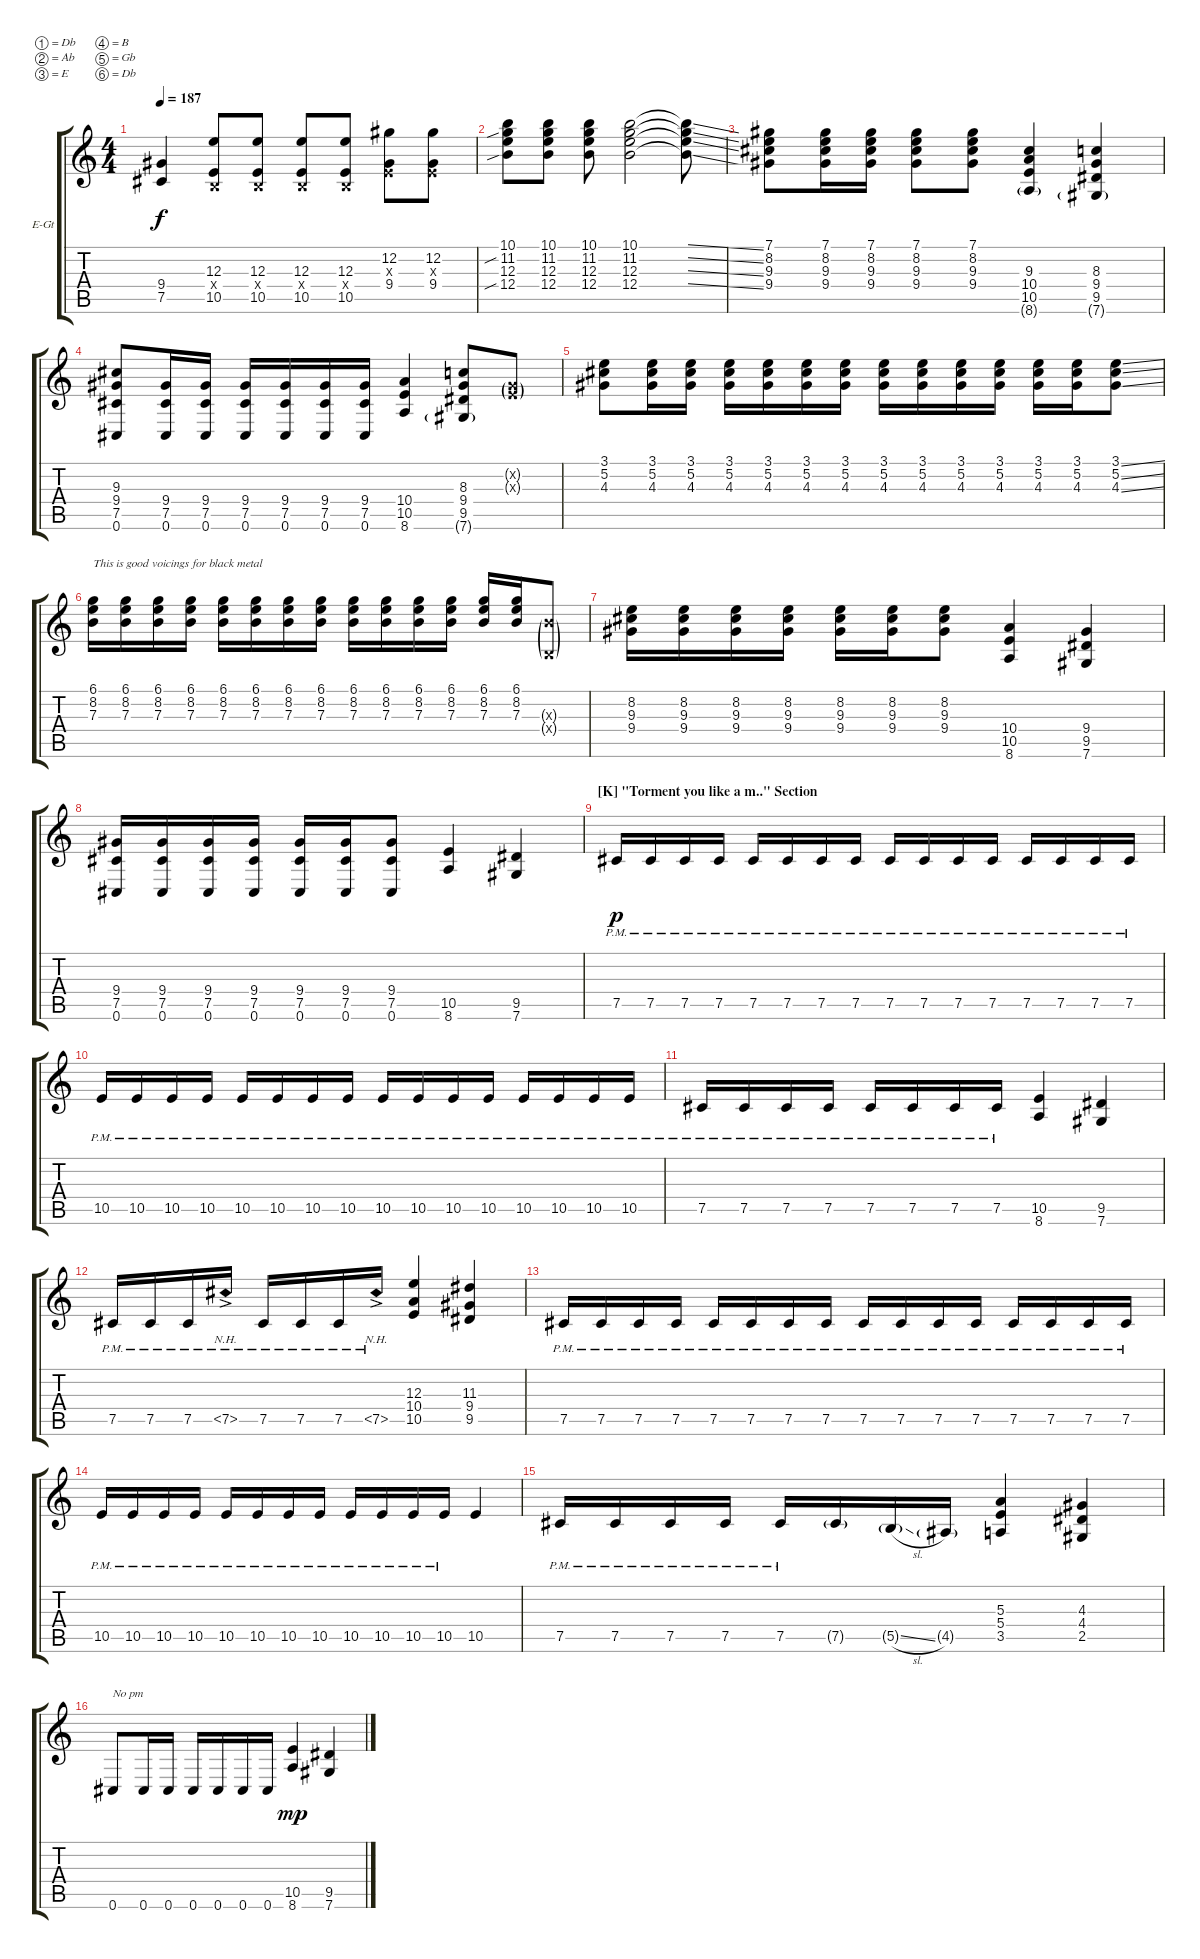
\defaultSystemsLayout 4
\bracketExtendMode groupsimilarinstruments
\firstSystemTrackNameOrientation horizontal
\otherSystemsTrackNameOrientation horizontal
\track ("Left Guitar (Main)" "E-Gt") {instrument distortionguitar}
\staff {score tabs}
\tuning (Db4 Ab3 E3 B2 Gb2 Db2)
\ts (4 4)
\tempo 187
\clef g2
\scale
0.333333
\ks c
(7.5 9.4).4{dy f} (10.5 12.3 0.4{x}).8 (10.5 12.3 0.4{x}).8 (10.5 12.3 0.4{x}).8 (10.5 12.3 0.4{x}).8 (9.4 0.3{x} 12.2).8 (9.4 0.3{x} 12.2).8 |
\scale
0.333333 (12.4{sib} 11.2{sib} 12.3 10.1).8 (11.2 12.3 12.4 10.1).8 (11.2 12.3 12.4 10.1).8 (11.2 12.3 12.4 10.1).2 (12.4{ss t} 12.3{ss t} 11.2{ss t} 10.1{ss t}).8 |
\scale
0.333333 (9.4 9.3 8.2 7.1).8 (9.4 9.3 8.2 7.1).16 (9.4 9.3 8.2 7.1).16 (9.4 9.3 8.2 7.1).8 (9.4 9.3 8.2 7.1).8 (10.5 10.4 9.3 8.6{g}).4 (9.5 9.4 8.3 7.6{g}).4 |
\scale
0.333333 (0.6 7.5 9.4 9.3).8 (0.6 7.5 9.4).16 (0.6 7.5 9.4).16 (0.6 7.5 9.4).16 (0.6 7.5 9.4).16 (0.6 7.5 9.4).16 (0.6 7.5 9.4).16 (10.5 10.4 8.6).4 (9.5 9.4 7.6{g} 8.3).8 (0.3{g x} 0.2{g x}).8 |
\scale
0.333333 (3.1 5.2 4.3).8 (3.1 5.2 4.3).16 (3.1 5.2 4.3).16 (3.1 5.2 4.3).16 (3.1 5.2 4.3).16 (3.1 5.2 4.3).16 (3.1 5.2 4.3).16 (3.1 5.2 4.3).16 (3.1 5.2 4.3).16 (3.1 5.2 4.3).16 (3.1 5.2 4.3).16 (3.1 5.2 4.3).16 (3.1 5.2 4.3).16 (3.1{ss} 5.2{ss} 4.3{ss}).8 |
\scale
0.333333 (6.1 7.3 8.2).16{txt "This is good voicings for black metal"} (6.1 7.3 8.2).16 (6.1 7.3 8.2).16 (6.1 7.3 8.2).16 (6.1 7.3 8.2).16 (6.1 7.3 8.2).16 (6.1 7.3 8.2).16 (6.1 7.3 8.2).16 (6.1 7.3 8.2).16 (6.1 7.3 8.2).16 (6.1 7.3 8.2).16 (6.1 7.3 8.2).16 (6.1 7.3 8.2).16 (6.1 7.3 8.2).16 (7.3{g x} 0.4{g x}).8 |
\scale
0.333333 (9.4 9.3 8.2).16 (9.4 9.3 8.2).16 (9.4 9.3 8.2).16 (9.4 9.3 8.2).16 (9.4 9.3 8.2).16 (9.4 9.3 8.2).16 (9.4 9.3 8.2).8 (10.5 10.4 8.6).4 (9.5 9.4 7.6).4 |
\scale
0.333333 (0.6 7.5 9.4).16 (0.6 7.5 9.4).16 (0.6 7.5 9.4).16 (0.6 7.5 9.4).16 (0.6 7.5 9.4).16 (0.6 7.5 9.4).16 (0.6 7.5 9.4).8 (10.5 8.6).4 (9.5 7.6).4 |
\section ("K" "\"Torment you like a m..\" Section")
\scale
0.333333 7.5{pm}.16{dy p} 7.5{pm}.16 7.5{pm}.16 7.5{pm}.16 7.5{pm}.16 7.5{pm}.16 7.5{pm}.16 7.5{pm}.16 7.5{pm}.16 7.5{pm}.16 7.5{pm}.16 7.5{pm}.16 7.5{pm}.16 7.5{pm}.16 7.5{pm}.16 7.5{pm}.16 |
\scale
0.333333 10.5{pm}.16 10.5{pm}.16 10.5{pm}.16 10.5{pm}.16 10.5{pm}.16 10.5{pm}.16 10.5{pm}.16 10.5{pm}.16 10.5{pm}.16 10.5{pm}.16 10.5{pm}.16 10.5{pm}.16 10.5{pm}.16 10.5{pm}.16 10.5{pm}.16 10.5{pm}.16 |
\scale
0.333333 7.5{pm}.16 7.5{pm}.16 7.5{pm}.16 7.5{pm}.16 7.5{pm}.16 7.5{pm}.16 7.5{pm}.16 7.5{pm}.16 (8.6 10.5).4 (7.6 9.5).4 |
\scale
0.333333 7.5{pm}.16 7.5{pm}.16 7.5{pm}.16 7.5{nh ac pm}.16 7.5{pm}.16 7.5{pm}.16 7.5{pm}.16 7.5{nh ac pm}.16 (10.4 12.3 10.5).4 (9.5 9.4 11.3).4 |
\scale
0.333333 7.5{pm}.16 7.5{pm}.16 7.5{pm}.16 7.5{pm}.16 7.5{pm}.16 7.5{pm}.16 7.5{pm}.16 7.5{pm}.16 7.5{pm}.16 7.5{pm}.16 7.5{pm}.16 7.5{pm}.16 7.5{pm}.16 7.5{pm}.16 7.5{pm}.16 7.5{pm}.16 |
\scale
0.333333 10.5{pm}.16 10.5{pm}.16 10.5{pm}.16 10.5{pm}.16 10.5{pm}.16 10.5{pm}.16 10.5{pm}.16 10.5{pm}.16 10.5{pm}.16 10.5{pm}.16 10.5{pm}.16 10.5{pm}.16 10.5.4 |
\scale
0.333333 7.5{pm}.16 7.5{pm}.16 7.5{pm}.16 7.5{pm}.16 7.5{pm}.16 7.5{g}.16 5.5{sl g}.16 4.5{g}.16 (3.5 5.4 5.3).4 (2.5 4.4 4.3).4 |
\scale
0.333333 0.6.8{txt "No pm"} 0.6.16 0.6.16 0.6.16 0.6.16 0.6.16 0.6.16 (8.6 10.5).4{dy mp} (7.6 9.5).4
